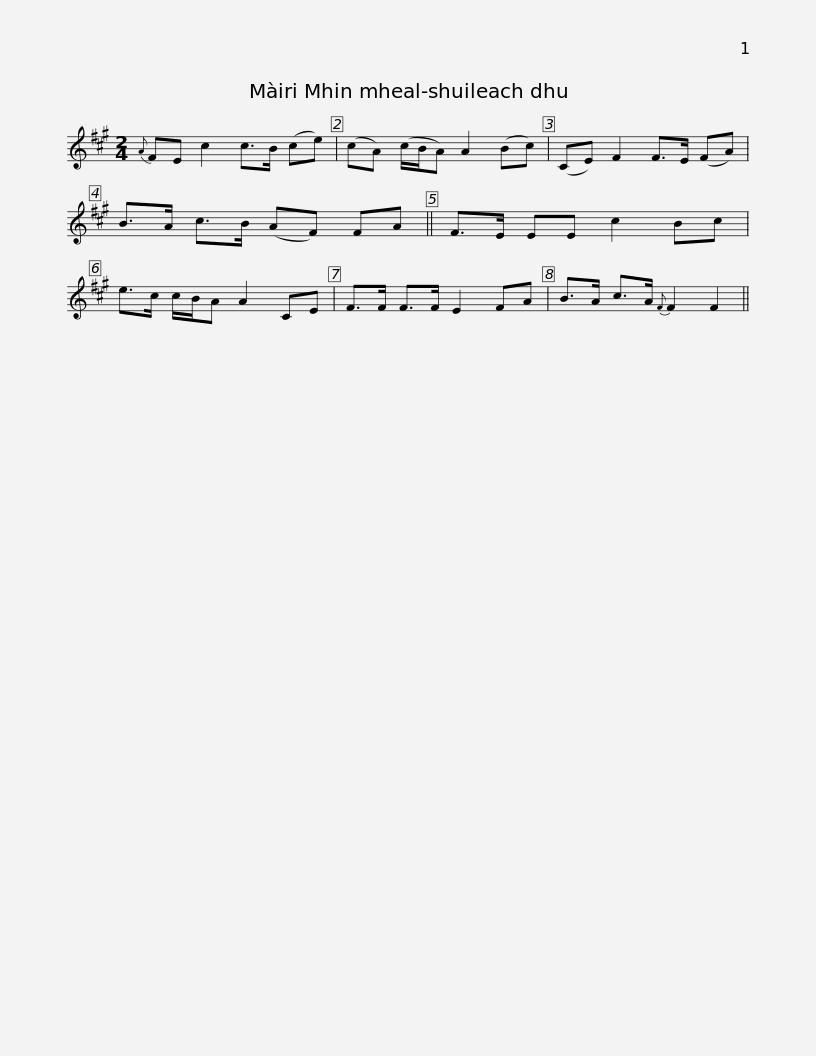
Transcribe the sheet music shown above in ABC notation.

X:1
L:1/8
M:2/4
I:linebreak $
K:A
V:1 treble
V:1
{A} FE c2 c>B (ce) | (cA) (c/B/A) A2 (Bc) | (CE) F2 F>E (FA) | B>A c>B (AF) FA || F>E EE c2 Bc |$ %5
 e>c c/B/A A2 CE | F>F F>F E2 FA | B>A c>A{F} F2 F2 || %8
